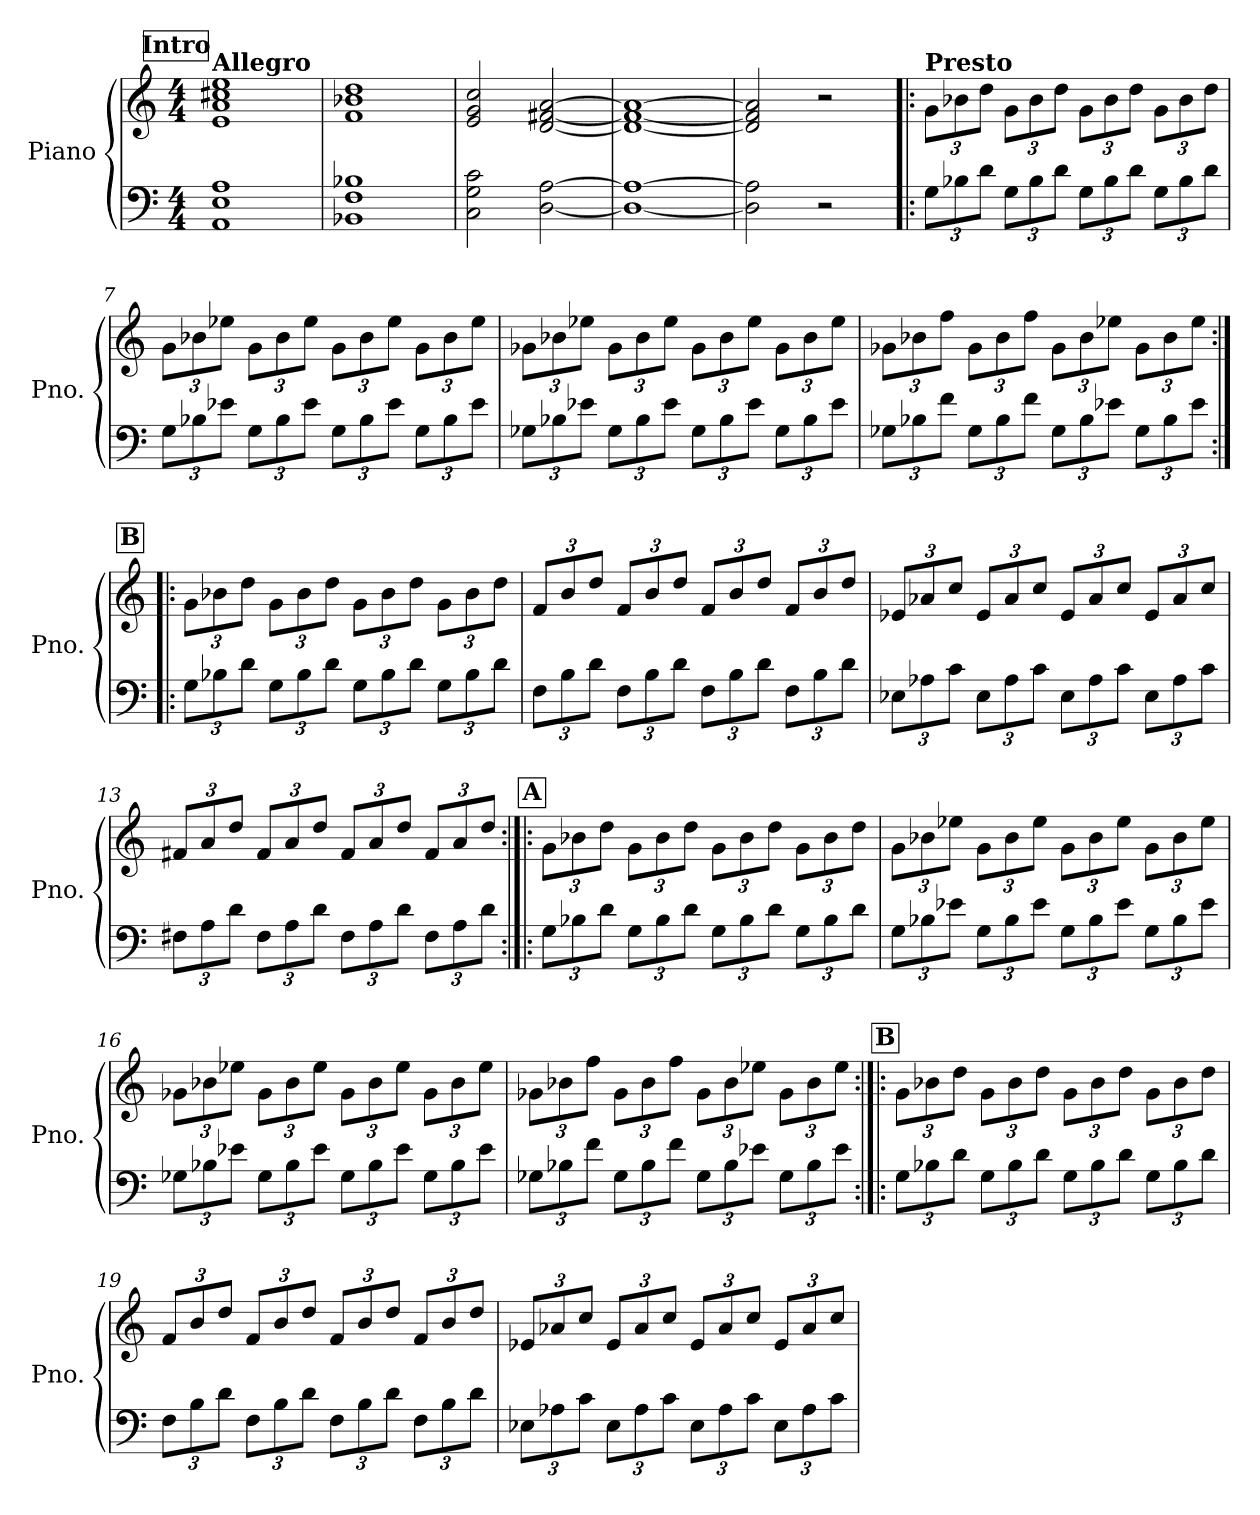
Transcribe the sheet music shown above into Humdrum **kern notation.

**kern	**kern
*part1	*part1
*staff2	*staff1
*I"Piano	*
*I'Pno.	*
*clefF4	*clefG2
*k[]	*k[]
*M4/4	*M4/4
*MM145	*MM145
!!LO:REH:place=s1:a:B:fs=14:t=Intro
=1	=1
!	!LO:TX:a:B:t=Allegro
1AA 1E 1A	1e 1a 1cc#X 1ee
=2	=2
1BB-X 1F 1B-X	1f 1b-X 1dd
=3	=3
2C\ 2G\ 2c\	2e/ 2g/ 2cc/
[2D\ [2A\	[2d/ [2f#X/ [2a/
=4	=4
1D_ 1A_	1d_ 1f#_ 1a_
=5	=5
2D\] 2A\]	2d/] 2f#/] 2a/]
2r	2r
=6!|:	=6!|:
!!LO:REH:place=s1:a:B:fs=14:t=A
*Xbrackettup	*Xbrackettup
*	*MM186
!	!LO:TX:a:B:t=Presto
12G\L	12g\L
12B-X\	12b-X\
12d\J	12dd\J
12G\L	12g\L
12B-\	12b-\
12d\J	12dd\J
12G\L	12g\L
12B-\	12b-\
12d\J	12dd\J
12G\L	12g\L
12B-\	12b-\
12d\J	12dd\J
=7	=7
12G\L	12g\L
12B-X\	12b-X\
12e-X\J	12ee-X\J
12G\L	12g\L
12B-\	12b-\
12e-\J	12ee-\J
12G\L	12g\L
12B-\	12b-\
12e-\J	12ee-\J
12G\L	12g\L
12B-\	12b-\
12e-\J	12ee-\J
!!LO:LB:g=z
=8	=8
12G-X\L	12g-X\L
12B-X\	12b-X\
12e-X\J	12ee-X\J
12G-\L	12g-\L
12B-\	12b-\
12e-\J	12ee-\J
12G-\L	12g-\L
12B-\	12b-\
12e-\J	12ee-\J
12G-\L	12g-\L
12B-\	12b-\
12e-\J	12ee-\J
=9	=9
12G-X\L	12g-X\L
12B-X\	12b-X\
12f\J	12ff\J
12G-\L	12g-\L
12B-\	12b-\
12f\J	12ff\J
12G-\L	12g-\L
12B-\	12b-\
12e-X\J	12ee-X\J
12G-\L	12g-\L
12B-\	12b-\
12e-\J	12ee-\J
!!LO:REH:place=s1:a:B:fs=14:t=B
=10:|!|:	=10:|!|:
12G\L	12g\L
12B-X\	12b-X\
12d\J	12dd\J
12G\L	12g\L
12B-\	12b-\
12d\J	12dd\J
12G\L	12g\L
12B-\	12b-\
12d\J	12dd\J
12G\L	12g\L
12B-\	12b-\
12d\J	12dd\J
!!LO:LB:g=z
=11	=11
12F\L	12f/L
12B\	12b/
12d\J	12dd/J
12F\L	12f/L
12B\	12b/
12d\J	12dd/J
12F\L	12f/L
12B\	12b/
12d\J	12dd/J
12F\L	12f/L
12B\	12b/
12d\J	12dd/J
=12	=12
12E-X\L	12e-X/L
12A-X\	12a-X/
12c\J	12cc/J
12E-\L	12e-/L
12A-\	12a-/
12c\J	12cc/J
12E-\L	12e-/L
12A-\	12a-/
12c\J	12cc/J
12E-\L	12e-/L
12A-\	12a-/
12c\J	12cc/J
=13	=13
12F#X\L	12f#X/L
12A\	12a/
12d\J	12dd/J
12F#\L	12f#/L
12A\	12a/
12d\J	12dd/J
12F#\L	12f#/L
12A\	12a/
12d\J	12dd/J
12F#\L	12f#/L
12A\	12a/
12d\J	12dd/J
!!LO:LB:g=z
!!LO:REH:place=s1:a:B:fs=14:t=A
=14:|!|:	=14:|!|:
12G\L	12g\L
12B-X\	12b-X\
12d\J	12dd\J
12G\L	12g\L
12B-\	12b-\
12d\J	12dd\J
12G\L	12g\L
12B-\	12b-\
12d\J	12dd\J
12G\L	12g\L
12B-\	12b-\
12d\J	12dd\J
=15	=15
12G\L	12g\L
12B-X\	12b-X\
12e-X\J	12ee-X\J
12G\L	12g\L
12B-\	12b-\
12e-\J	12ee-\J
12G\L	12g\L
12B-\	12b-\
12e-\J	12ee-\J
12G\L	12g\L
12B-\	12b-\
12e-\J	12ee-\J
=16	=16
12G-X\L	12g-X\L
12B-X\	12b-X\
12e-X\J	12ee-X\J
12G-\L	12g-\L
12B-\	12b-\
12e-\J	12ee-\J
12G-\L	12g-\L
12B-\	12b-\
12e-\J	12ee-\J
12G-\L	12g-\L
12B-\	12b-\
12e-\J	12ee-\J
!!LO:LB:g=z
=17	=17
12G-X\L	12g-X\L
12B-X\	12b-X\
12f\J	12ff\J
12G-\L	12g-\L
12B-\	12b-\
12f\J	12ff\J
12G-\L	12g-\L
12B-\	12b-\
12e-X\J	12ee-X\J
12G-\L	12g-\L
12B-\	12b-\
12e-\J	12ee-\J
!!LO:REH:place=s1:a:B:fs=14:t=B
=18:|!|:	=18:|!|:
12G\L	12g\L
12B-X\	12b-X\
12d\J	12dd\J
12G\L	12g\L
12B-\	12b-\
12d\J	12dd\J
12G\L	12g\L
12B-\	12b-\
12d\J	12dd\J
12G\L	12g\L
12B-\	12b-\
12d\J	12dd\J
=19	=19
12F\L	12f/L
12B\	12b/
12d\J	12dd/J
12F\L	12f/L
12B\	12b/
12d\J	12dd/J
12F\L	12f/L
12B\	12b/
12d\J	12dd/J
12F\L	12f/L
12B\	12b/
12d\J	12dd/J
!!LO:PB:g=z
=20	=20
12E-X\L	12e-X/L
12A-X\	12a-X/
12c\J	12cc/J
12E-\L	12e-/L
12A-\	12a-/
12c\J	12cc/J
12E-\L	12e-/L
12A-\	12a-/
12c\J	12cc/J
12E-\L	12e-/L
12A-\	12a-/
12c\J	12cc/J
=	=
*-	*-
